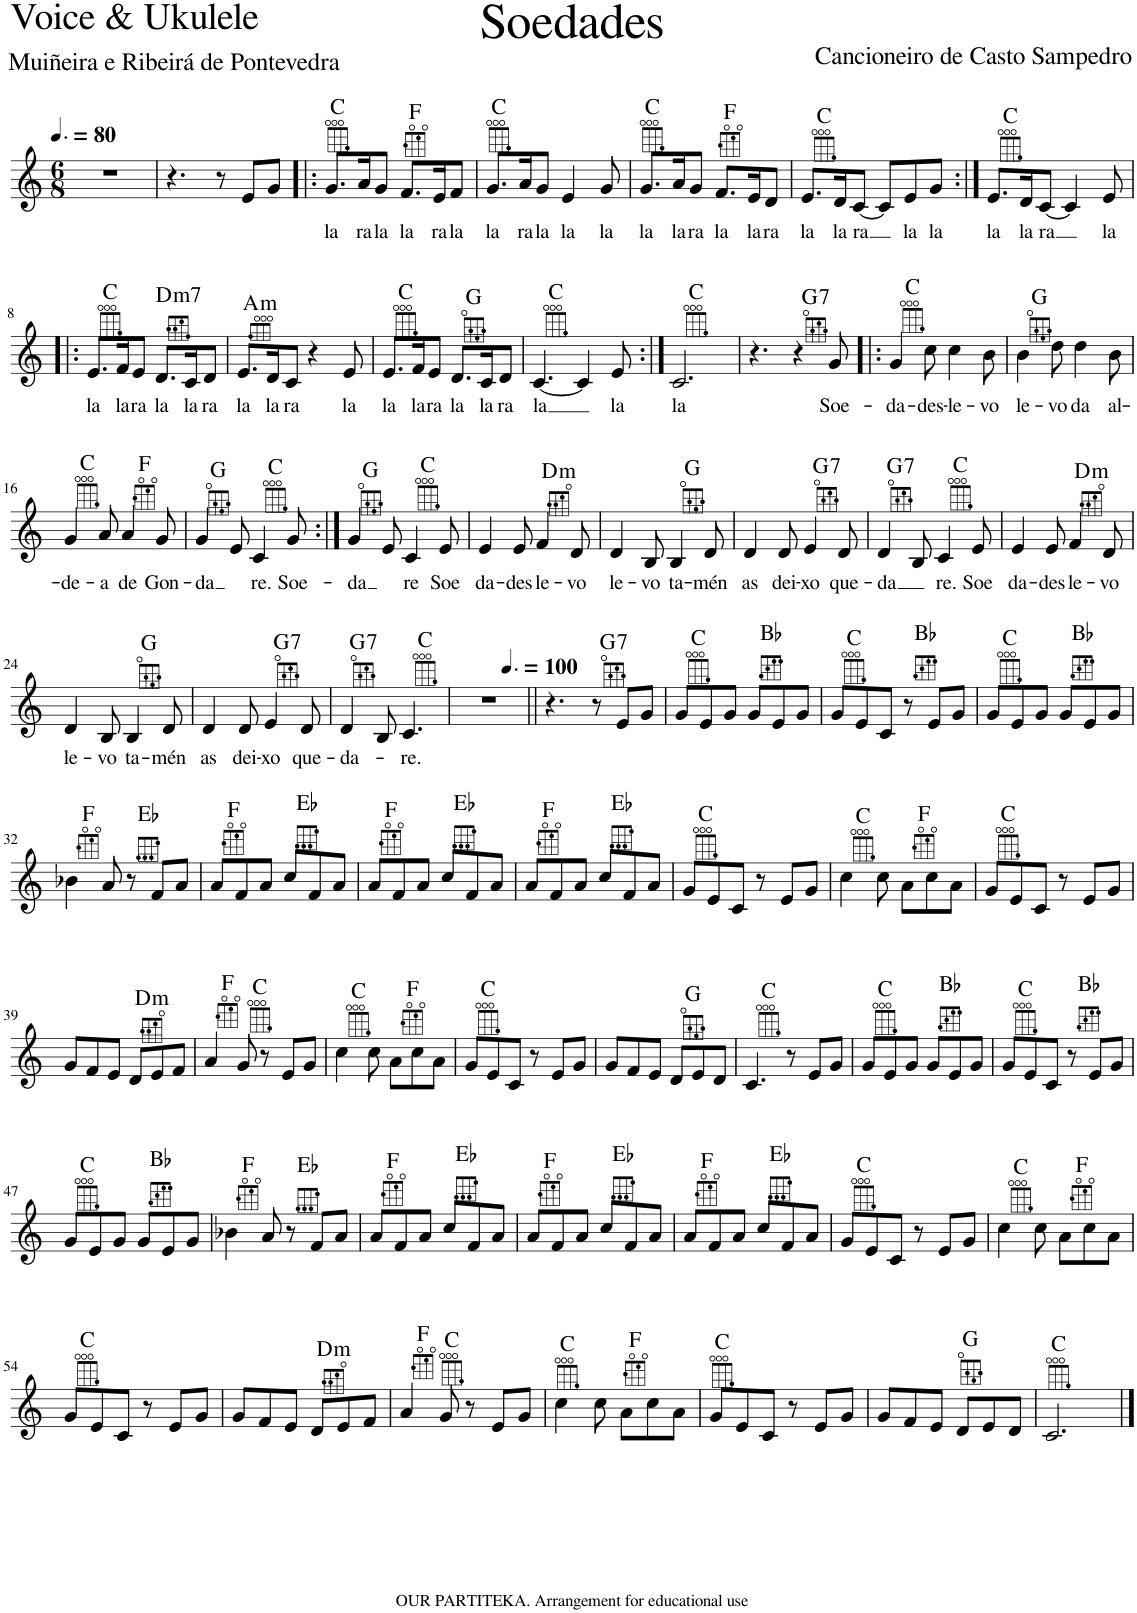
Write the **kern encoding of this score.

**kern	**text	**harte
*part1	*part1	*part1
*staff1	*staff1	*
*I"Voz	*	*
*I'V.	*	*
*clefG2	*	*
*k[]	*	*
*M6/8	*	*
*MM120	*	*
=1	=1	=1
2.r	.	.
=2	=2	=2
4.r	.	.
8r	.	.
8e/L	.	.
8g/J	.	.
=3!|:	=3!|:	=3!|:
!	!LO:LY:b	!
8.g/L	la	C:maj
!	!LO:LY:b	!
16a/K	ra	.
!	!LO:LY:b	!
8g/J	la	.
!	!LO:LY:b	!
8.f/L	la	F:maj
!	!LO:LY:b	!
16e/K	ra	.
!	!LO:LY:b	!
8f/J	la	.
=4	=4	=4
!	!LO:LY:b	!
8.g/L	la	C:maj
!	!LO:LY:b	!
16a/K	ra	.
!	!LO:LY:b	!
8g/J	la	.
!	!LO:LY:b	!
4e/	la	.
!	!LO:LY:b	!
8g/	la	.
=5	=5	=5
!	!LO:LY:b	!
8.g/L	la	C:maj
!	!LO:LY:b	!
16a/K	la	.
!	!LO:LY:b	!
8g/J	ra	.
!	!LO:LY:b	!
8.f/L	la	F:maj
!	!LO:LY:b	!
16e/K	la	.
!	!LO:LY:b	!
8d/J	ra	.
=6	=6	=6
!	!LO:LY:b	!
8.e/L	la	C:maj
!	!LO:LY:b	!
16d/K	la	.
!	!LO:LY:b	!
[8c/J	ra	.
8c/L]	.	.
!	!LO:LY:b	!
8e/	la	.
!	!LO:LY:b	!
8g/J	la	.
=7:|!	=7:|!	=7:|!
!	!LO:LY:b	!
8.e/L	la	C:maj
!	!LO:LY:b	!
16d/K	la	.
!	!LO:LY:b	!
[8c/J	ra	.
4c/]	.	.
!	!LO:LY:b	!
8e/	la	.
!!LO:LB:g=z
=8!|:	=8!|:	=8!|:
!	!LO:LY:b	!
8.e/L	la	C:maj
!	!LO:LY:b	!
16f/K	la	.
!	!LO:LY:b	!
8e/J	ra	.
!	!LO:LY:b	!LO:H:kt=m7
8.d/L	la	D:min7
!	!LO:LY:b	!
16c/K	la	.
!	!LO:LY:b	!
8d/J	ra	.
=9	=9	=9
!	!LO:LY:b	!LO:H:kt=m
8.e/L	la	A:min
!	!LO:LY:b	!
16d/K	la	.
!	!LO:LY:b	!
8c/J	ra	.
4r	.	.
!	!LO:LY:b	!
8e/	la	.
=10	=10	=10
!	!LO:LY:b	!
8.e/L	la	C:maj
!	!LO:LY:b	!
16f/K	la	.
!	!LO:LY:b	!
8e/J	ra	.
!	!LO:LY:b	!
8.d/L	la	G:maj
!	!LO:LY:b	!
16c/K	la	.
!	!LO:LY:b	!
8d/J	ra	.
=11	=11	=11
!	!LO:LY:b	!
[4.c/	la	C:maj
4c/]	.	.
!	!LO:LY:b	!
8e/	la	.
=12:|!	=12:|!	=12:|!
!	!LO:LY:b	!
2.c/	la	C:maj
=13	=13	=13
4.r	.	.
!	!	!LO:H:kt=7
4r	.	G:7
!	!LO:LY:b	!
8g/	Soe-	.
=14!|:	=14!|:	=14!|:
!	!LO:LY:b	!
4g/	-da-	C:maj
!	!LO:LY:b	!
8cc\	-des-	.
!	!LO:LY:b	!
4cc\	-le-	.
!	!LO:LY:b	!
8b\	-vo	.
=15	=15	=15
!	!LO:LY:b	!
4b\	le-	G:maj
!	!LO:LY:b	!
8dd\	-vo	.
!	!LO:LY:b	!
4dd\	da	.
!	!LO:LY:b	!
8b\	al-	.
!!LO:LB:g=z
=16	=16	=16
!	!LO:LY:b	!
4g/	-de-	C:maj
!	!LO:LY:b	!
8a/	-a	.
!	!LO:LY:b	!
4a/	de	F:maj
!	!LO:LY:b	!
8g/	Gon-	.
=17	=17	=17
!	!LO:LY:b	!
4g/	-da	G:maj
8e/	.	.
!	!LO:LY:b	!
4c/	re.	C:maj
!	!LO:LY:b	!
8g/	Soe-	.
=18:|!	=18:|!	=18:|!
!	!LO:LY:b	!
4g/	-da	G:maj
8e/	.	.
!	!LO:LY:b	!
4c/	re	C:maj
!	!LO:LY:b	!
8e/	Soe	.
=19	=19	=19
!	!LO:LY:b	!
4e/	da-	.
!	!LO:LY:b	!
8e/	-des	.
!	!LO:LY:b	!LO:H:kt=m
4f/	le-	D:min
!	!LO:LY:b	!
8d/	-vo	.
=20	=20	=20
!	!LO:LY:b	!
4d/	le-	.
!	!LO:LY:b	!
8B/	-vo	.
!	!LO:LY:b	!
4B/	ta-	G:maj
!	!LO:LY:b	!
8d/	-mén	.
=21	=21	=21
!	!LO:LY:b	!
4d/	as	.
!	!LO:LY:b	!
8d/	dei-	.
!	!LO:LY:b	!LO:H:kt=7
4e/	-xo	G:7
!	!LO:LY:b	!
8d/	que-	.
=22	=22	=22
!	!LO:LY:b	!LO:H:kt=7
4d/	-da	G:7
8B/	.	.
!	!LO:LY:b	!
4c/	re.	C:maj
!	!LO:LY:b	!
8e/	Soe	.
=23	=23	=23
!	!LO:LY:b	!
4e/	da-	.
!	!LO:LY:b	!
8e/	-des	.
!	!LO:LY:b	!LO:H:kt=m
4f/	le-	D:min
!	!LO:LY:b	!
8d/	-vo	.
!!LO:LB:g=z
=24	=24	=24
!	!LO:LY:b	!
4d/	le-	.
!	!LO:LY:b	!
8B/	-vo	.
!	!LO:LY:b	!
4B/	ta-	G:maj
!	!LO:LY:b	!
8d/	-mén	.
=25	=25	=25
!	!LO:LY:b	!
4d/	as	.
!	!LO:LY:b	!
8d/	dei-	.
!	!LO:LY:b	!LO:H:kt=7
4e/	-xo	G:7
!	!LO:LY:b	!
8d/	que-	.
=26	=26	=26
!	!LO:LY:b	!LO:H:kt=7
4d/	-da-	G:7
8B/	.	.
!	!LO:LY:b	!
4.c/	-re.	C:maj
=27	=27	=27
2.r	.	.
=28||	=28||	=28||
*MM150	*	*
4.r	.	.
!	!	!LO:H:kt=7
8r	.	G:7
8e/L	.	.
8g/J	.	.
=29	=29	=29
8g/L	.	C:maj
8e/	.	.
8g/J	.	.
8g/L	.	Bb:maj
8e/	.	.
8g/J	.	.
=30	=30	=30
8g/L	.	C:maj
8e/	.	.
8c/J	.	.
8r	.	Bb:maj
8e/L	.	.
8g/J	.	.
=31	=31	=31
8g/L	.	C:maj
8e/	.	.
8g/J	.	.
8g/L	.	Bb:maj
8e/	.	.
8g/J	.	.
!!LO:LB:g=z
=32	=32	=32
4b-X\	.	F:maj
8a/	.	.
8r	.	Eb:maj
8f/L	.	.
8a/J	.	.
=33	=33	=33
8a/L	.	F:maj
8f/	.	.
8a/J	.	.
8cc/L	.	Eb:maj
8f/	.	.
8a/J	.	.
=34	=34	=34
8a/L	.	F:maj
8f/	.	.
8a/J	.	.
8cc/L	.	Eb:maj
8f/	.	.
8a/J	.	.
=35	=35	=35
8a/L	.	F:maj
8f/	.	.
8a/J	.	.
8cc/L	.	Eb:maj
8f/	.	.
8a/J	.	.
=36	=36	=36
8g/L	.	C:maj
8e/	.	.
8c/J	.	.
8r	.	.
8e/L	.	.
8g/J	.	.
=37	=37	=37
4cc\	.	C:maj
8cc\	.	.
8a\L	.	F:maj
8cc\	.	.
8a\J	.	.
=38	=38	=38
8g/L	.	C:maj
8e/	.	.
8c/J	.	.
8r	.	.
8e/L	.	.
8g/J	.	.
!!LO:LB:g=z
=39	=39	=39
8g/L	.	.
8f/	.	.
8e/J	.	.
!	!	!LO:H:kt=m
8d/L	.	D:min
8e/	.	.
8f/J	.	.
=40	=40	=40
4a/	.	F:maj
8g/	.	C:maj
8r	.	.
8e/L	.	.
8g/J	.	.
=41	=41	=41
4cc\	.	C:maj
8cc\	.	.
8a\L	.	F:maj
8cc\	.	.
8a\J	.	.
=42	=42	=42
8g/L	.	C:maj
8e/	.	.
8c/J	.	.
8r	.	.
8e/L	.	.
8g/J	.	.
=43	=43	=43
8g/L	.	.
8f/	.	.
8e/J	.	.
8d/L	.	G:maj
8e/	.	.
8d/J	.	.
=44	=44	=44
4.c/	.	C:maj
8r	.	.
8e/L	.	.
8g/J	.	.
=45	=45	=45
8g/L	.	C:maj
8e/	.	.
8g/J	.	.
8g/L	.	Bb:maj
8e/	.	.
8g/J	.	.
=46	=46	=46
8g/L	.	C:maj
8e/	.	.
8c/J	.	.
8r	.	Bb:maj
8e/L	.	.
8g/J	.	.
!!LO:LB:g=z
=47	=47	=47
8g/L	.	C:maj
8e/	.	.
8g/J	.	.
8g/L	.	Bb:maj
8e/	.	.
8g/J	.	.
=48	=48	=48
4b-X\	.	F:maj
8a/	.	.
8r	.	Eb:maj
8f/L	.	.
8a/J	.	.
=49	=49	=49
8a/L	.	F:maj
8f/	.	.
8a/J	.	.
8cc/L	.	Eb:maj
8f/	.	.
8a/J	.	.
=50	=50	=50
8a/L	.	F:maj
8f/	.	.
8a/J	.	.
8cc/L	.	Eb:maj
8f/	.	.
8a/J	.	.
=51	=51	=51
8a/L	.	F:maj
8f/	.	.
8a/J	.	.
8cc/L	.	Eb:maj
8f/	.	.
8a/J	.	.
=52	=52	=52
8g/L	.	C:maj
8e/	.	.
8c/J	.	.
8r	.	.
8e/L	.	.
8g/J	.	.
=53	=53	=53
4cc\	.	C:maj
8cc\	.	.
8a\L	.	F:maj
8cc\	.	.
8a\J	.	.
!!LO:LB:g=z
=54	=54	=54
8g/L	.	C:maj
8e/	.	.
8c/J	.	.
8r	.	.
8e/L	.	.
8g/J	.	.
=55	=55	=55
8g/L	.	.
8f/	.	.
8e/J	.	.
!	!	!LO:H:kt=m
8d/L	.	D:min
8e/	.	.
8f/J	.	.
=56	=56	=56
4a/	.	F:maj
8g/	.	C:maj
8r	.	.
8e/L	.	.
8g/J	.	.
=57	=57	=57
4cc\	.	C:maj
8cc\	.	.
8a\L	.	F:maj
8cc\	.	.
8a\J	.	.
=58	=58	=58
8g/L	.	C:maj
8e/	.	.
8c/J	.	.
8r	.	.
8e/L	.	.
8g/J	.	.
=59	=59	=59
8g/L	.	.
8f/	.	.
8e/J	.	.
8d/L	.	G:maj
8e/	.	.
8d/J	.	.
=60	=60	=60
2.c/	.	C:maj
==	==	==
*-	*-	*-
